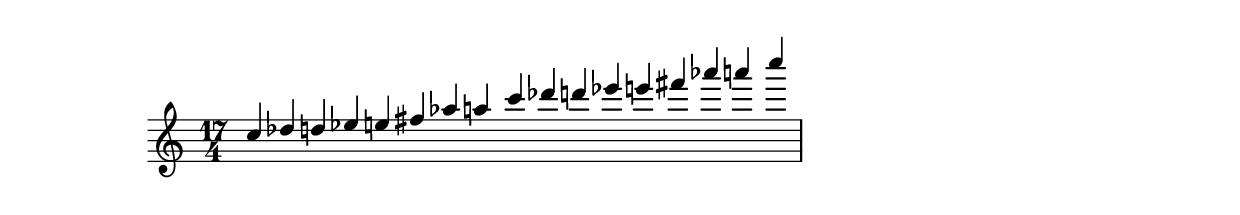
\version "2.18.2" \score { \new Staff << \new Voice { \set midiInstrument = #"piano" \voiceOne
 \key c \major \time 17/4
\override Voice.TextScript.font-size = #-4
 { c'' des'' d'' ees'' e'' fis'' aes'' a'' c''' des''' d''' ees''' e''' fis''' aes''' a''' c''''  } 
 } >> \layout { } \midi { \context { \Staff \remove "Staff_performer" }
\context { \Voice \consists "Staff_performer" } \tempo 2 = 60 } }
\paper{oddHeaderMarkup = ##f oddFooterMarkup = ##f}
